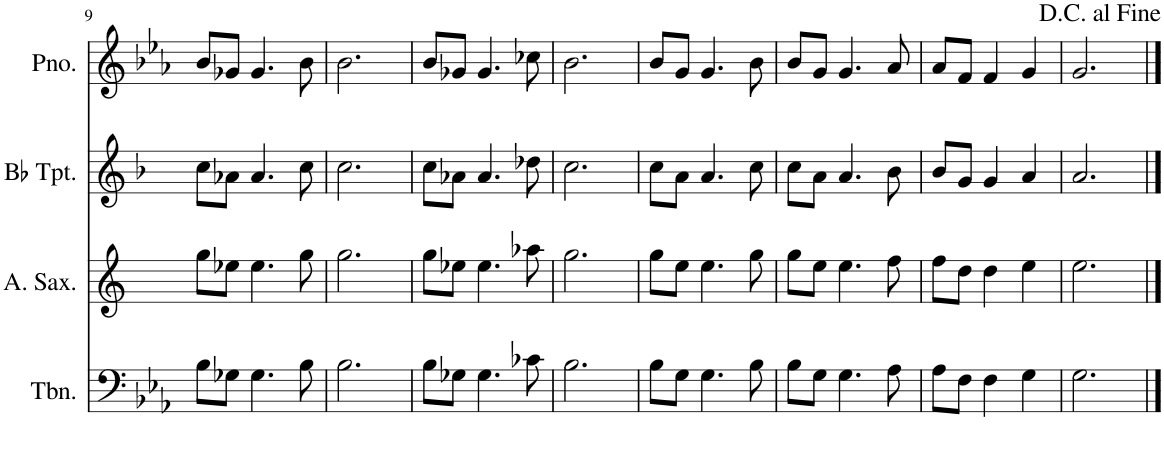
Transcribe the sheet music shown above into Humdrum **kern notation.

**kern	**kern	**kern	**kern
*part4	*part3	*part2	*part1
*staff4	*staff3	*staff2	*staff1
*I"Trombone	*I"Alto Saxophone	*I"Bb Trumpet	*I"Piano
*I'Tbn.	*I'A. Sax.	*I'Bb Tpt.	*I'Pno.
!!LO:PB:g=z
*clefF4	*clefG2	*clefG2	*clefG2
*	*Trd5c9	*Trd1c2	*
*k[b-e-a-]	*k[]	*k[b-]	*k[b-e-a-]
*M3/4	*M3/4	*M3/4	*M3/4
=9	=9	=9	=9
8B-\L	8gg\L	8cc\L	8b-/L
8G-X\J	8ee-X\J	8a-X\J	8g-X/J
4.G-\	4.ee-\	4.a-/	4.g-/
8B-\	8gg\	8cc\	8b-\
=10	=10	=10	=10
2.B-\	2.gg\	2.cc\	2.b-\
=11	=11	=11	=11
8B-\L	8gg\L	8cc\L	8b-/L
8G-X\J	8ee-X\J	8a-X\J	8g-X/J
4.G-\	4.ee-\	4.a-/	4.g-/
8c-X\	8aa-X\	8dd-X\	8cc-X\
=12	=12	=12	=12
2.B-\	2.gg\	2.cc\	2.b-\
=13	=13	=13	=13
8B-\L	8gg\L	8cc\L	8b-/L
8G\J	8ee\J	8a\J	8g/J
4.G\	4.ee\	4.a/	4.g/
8B-\	8gg\	8cc\	8b-\
=14	=14	=14	=14
8B-\L	8gg\L	8cc\L	8b-/L
8G\J	8ee\J	8a\J	8g/J
4.G\	4.ee\	4.a/	4.g/
8A-\	8ff\	8b-\	8a-/
=15	=15	=15	=15
8A-\L	8ff\L	8b-/L	8a-/L
8F\J	8dd\J	8g/J	8f/J
4F\	4dd\	4g/	4f/
4G\	4ee\	4a/	4g/
=16	=16	=16	=16
2.G\	2.ee\	2.a/	2.g/
==	==	==	==
*-	*-	*-	*-
